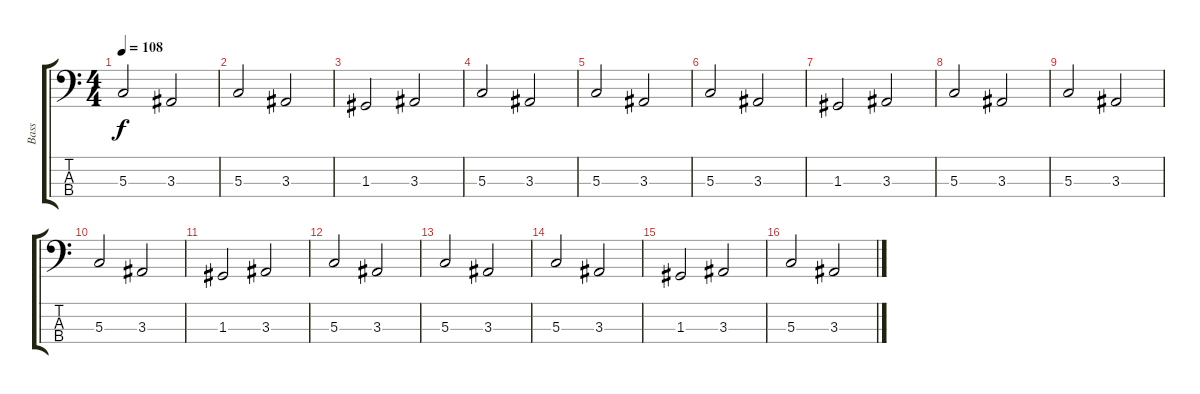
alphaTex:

\track ("Bass" "Bass") {instrument electricbassfinger}
\staff {score tabs}
\tuning (F2 C2 G1 C1) {hide}
\ts (4 4)
\tempo 108
\clef f4
\ks c
5.3.2{dy f} 3.3.2 |
5.3.2 3.3.2 |
1.3.2 3.3.2 |
5.3.2 3.3.2 |
5.3.2 3.3.2 |
5.3.2 3.3.2 |
1.3.2 3.3.2 |
5.3.2 3.3.2 |
5.3.2 3.3.2 |
5.3.2 3.3.2 |
1.3.2 3.3.2 |
5.3.2 3.3.2 |
5.3.2 3.3.2 |
5.3.2 3.3.2 |
1.3.2 3.3.2 |
5.3.2 3.3.2
